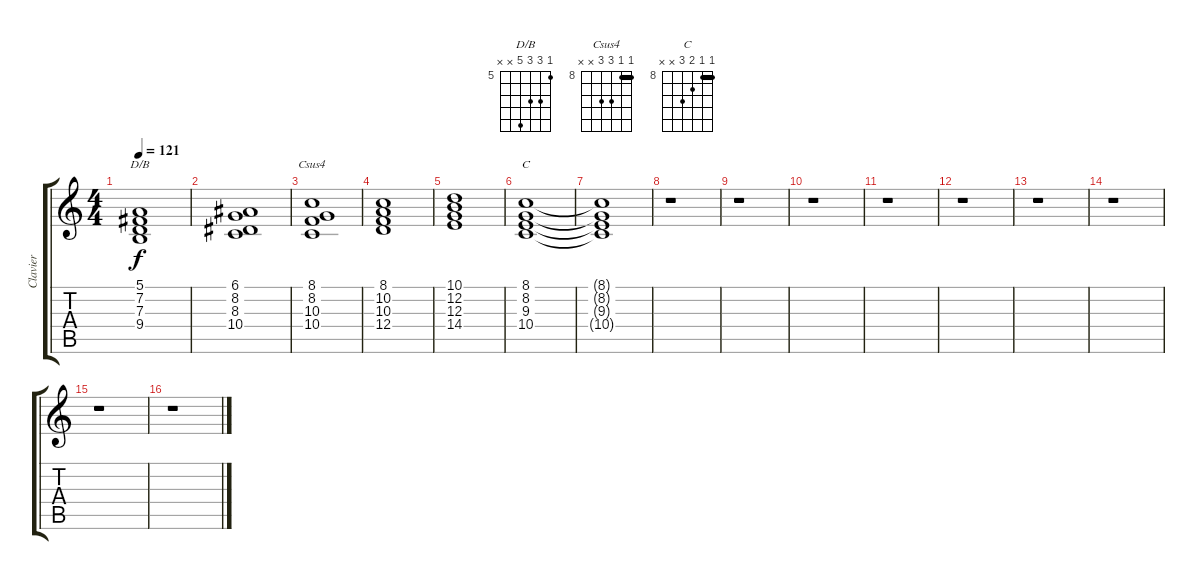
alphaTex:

\track ("Clavier" "Clavier") {instrument synthstrings2}
\staff {score tabs}
\tuning (E4 B3 G3 D3 A2 E2) {hide}
\chord ("D/B" 5 7 7 9 x x) {firstfret 5}
\chord ("Csus4" 8 8 10 10 x x) {firstfret 8 barre 8}
\chord ("C" 8 8 9 10 x x) {firstfret 8 barre 8}
\ts (4 4)
\tempo 121
\clef g2
\ks c
(5.1 7.2 7.3 9.4).1{ch "D/B" dy f} |
(6.1 8.2 8.3 10.4).1 |
(8.1 8.2 10.3 10.4).1{ch "Csus4"} |
(8.1 10.2 10.3 12.4).1 |
(10.1 12.2 12.3 14.4).1 |
(8.1 8.2 9.3 10.4).1{ch "C"} |
(8.1{t} 8.2{t} 9.3{t} 10.4{t}).1 |
r.1 |
r.1 |
r.1 |
r.1 |
r.1 |
r.1 |
r.1 |
r.1 |
r.1
